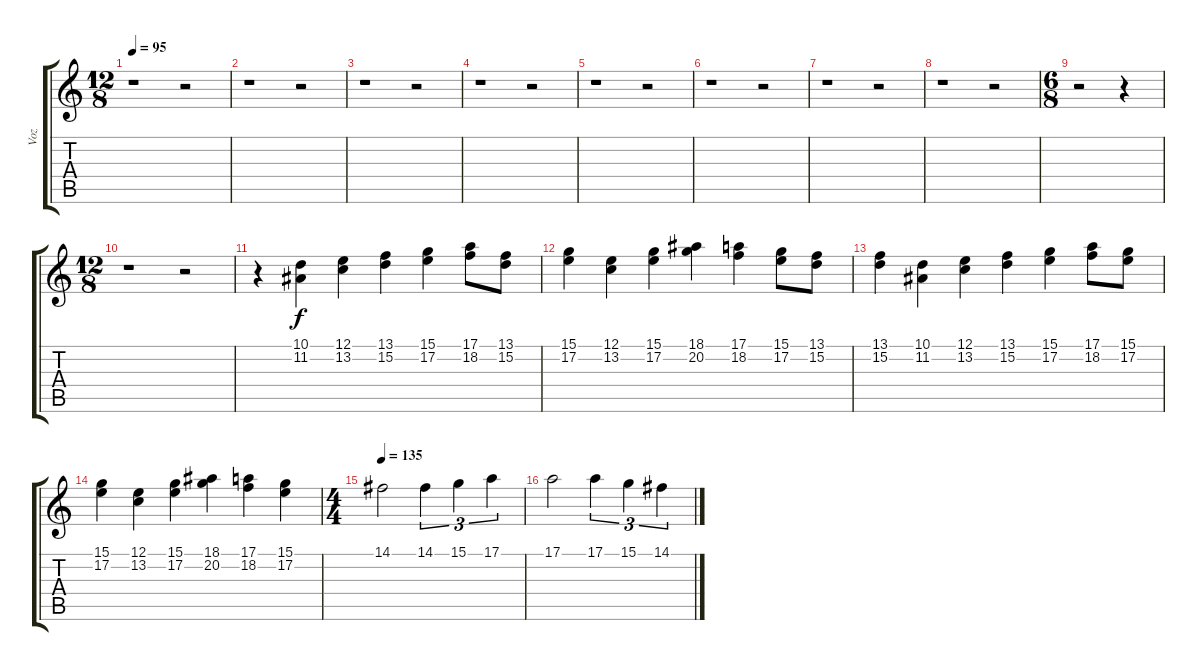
\track ("Voz" "Voz") {instrument lead6voice}
\staff {score tabs}
\tuning (E4 B3 G3 D3 A2 E2) {hide}
\ts (12 8)
\tempo 95
\clef g2
\ks c
r.1{dy f} r.2 |
r.1 r.2 |
r.1 r.2 |
r.1 r.2 |
r.1 r.2 |
r.1 r.2 |
r.1 r.2 |
r.1 r.2 |
\ts (6 8)
r.2 r.4 |
\ts (12 8)
r.1 r.2 |
r.4 (10.1 11.2).4 (12.1 13.2).4 (13.1 15.2).4 (15.1 17.2).4 (17.1 18.2).8 (13.1 15.2).8 |
(15.1 17.2).4 (12.1 13.2).4 (15.1 17.2).4 (18.1 20.2).4 (17.1 18.2).4 (15.1 17.2).8 (13.1 15.2).8 |
(13.1 15.2).4 (10.1 11.2).4 (12.1 13.2).4 (13.1 15.2).4 (15.1 17.2).4 (17.1 18.2).8 (15.1 17.2).8 |
(15.1 17.2).4 (12.1 13.2).4 (15.1 17.2).4 (18.1 20.2).4 (17.1 18.2).4 (15.1 17.2).4 |
\ts (4 4)
\tempo 141
\tempo 135
14.1.2{volume 16} 14.1.4{tu (3 2)} 15.1.4{tu (3 2)} 17.1.4{tu (3 2)} |
17.1.2 17.1.4{tu (3 2)} 15.1.4{tu (3 2)} 14.1.4{tu (3 2)}
